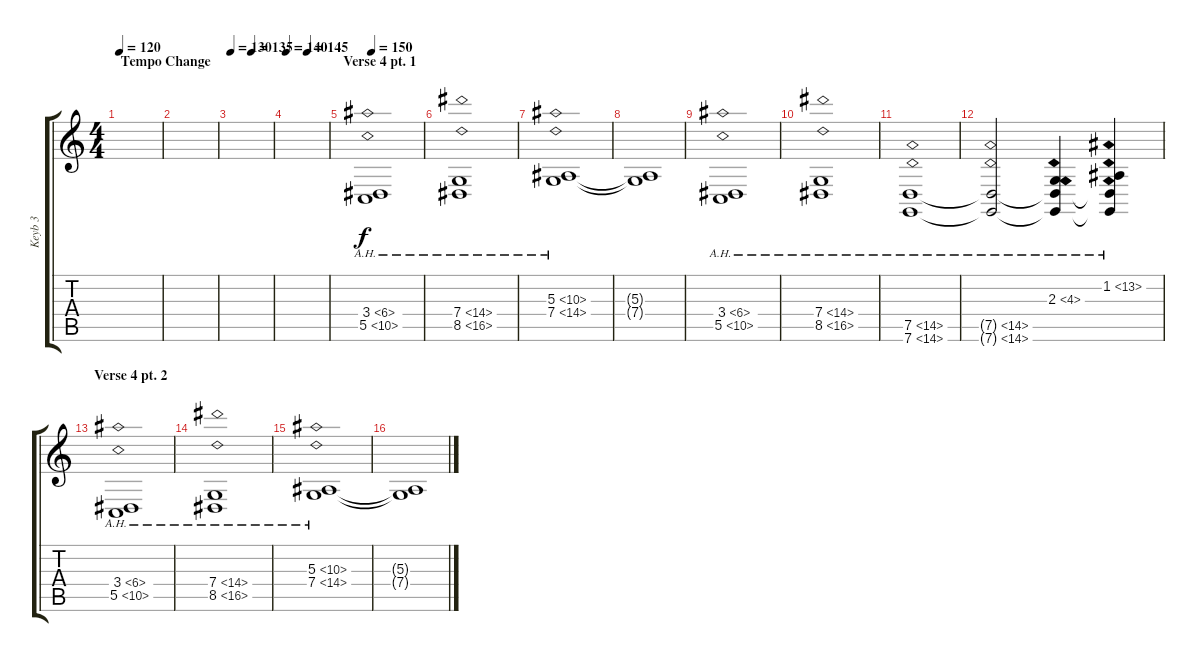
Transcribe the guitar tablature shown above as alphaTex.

\track ("Keyb 3" "Keyb 3") {instrument stringensemble1}
\staff {score tabs}
\tuning (D4 A3 F3 C3 G2 C2) {hide}
\ts (4 4)
\section ("" "Tempo Change")
\tempo 120
\clef g2
\ks c
|
|
\tempo 130
\tempo (135 0.5)
|
\tempo 140
\tempo (145 0.5)
|
\section ("" "Verse 4 pt. 1")
\tempo 150
(3.4{ah 3} 5.5{ah 5}).1{volume 11 instrument drawbarorgan} |
(7.4{ah 7} 8.5{ah 8}).1 |
(5.3{ah 5} 7.4{ah 7}).1 |
(5.3{t} 7.4{t}).1 |
(3.4{ah 3} 5.5{ah 5}).1{volume 11 instrument drawbarorgan} |
(7.4{ah 7} 8.5{ah 8}).1 |
(7.5{ah 7} 7.6{ah 7}).1 |
(7.5{ah 7 t} 7.6{ah 7 t}).2 (2.3{ah 2} 7.5{ah 12 t} 7.6{ah 12 t}).4 (1.2{ah 12} 7.5{ah 12 t} 7.6{ah 12 t}).4 |
\section ("" "Verse 4 pt. 2")
(3.4{ah 3} 5.5{ah 5}).1{volume 11 instrument drawbarorgan} |
(7.4{ah 7} 8.5{ah 8}).1 |
(5.3{ah 5} 7.4{ah 7}).1 |
(5.3{t} 7.4{t}).1
